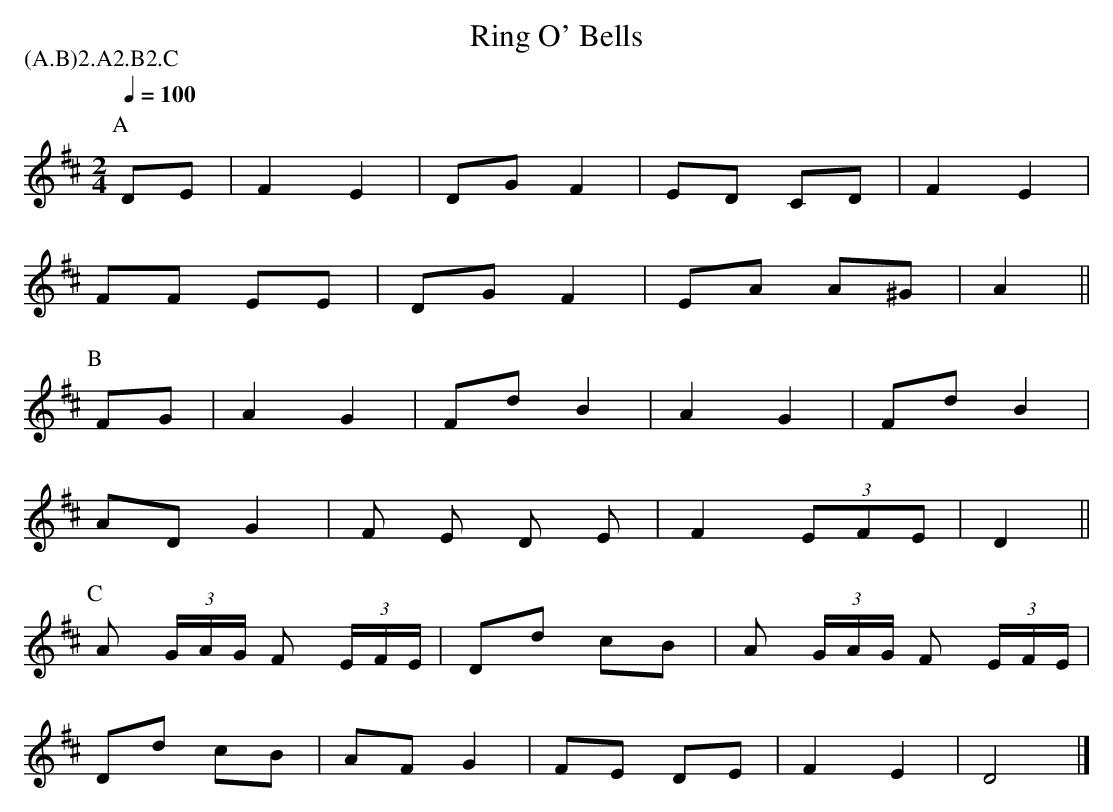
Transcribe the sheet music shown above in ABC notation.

X:1
T:Ring O' Bells
Q:1/4=100
M:2/4
L:1/8
P:(A.B)2.A2.B2.C
K:Dmaj
P:A
DE |\
F2 E2 | DG F2 | ED CD | F2 E2 |
FF EE | DG F2 | EA A^G | A2 ||
P:B
FG |\
A2 G2 | Fd B2 | A2 G2 | Fd B2 |
AD G2 | F E D E | F2 (3EFE | D2 ||
P:C
A (3G/2A/2G/2 F (3E/2F/2E/2 |\
Dd cB | A (3G/2A/2G/2 F (3E/2F/2E/2 |
Dd cB | AF G2 | FE DE | F2 E2 | D4 |]
